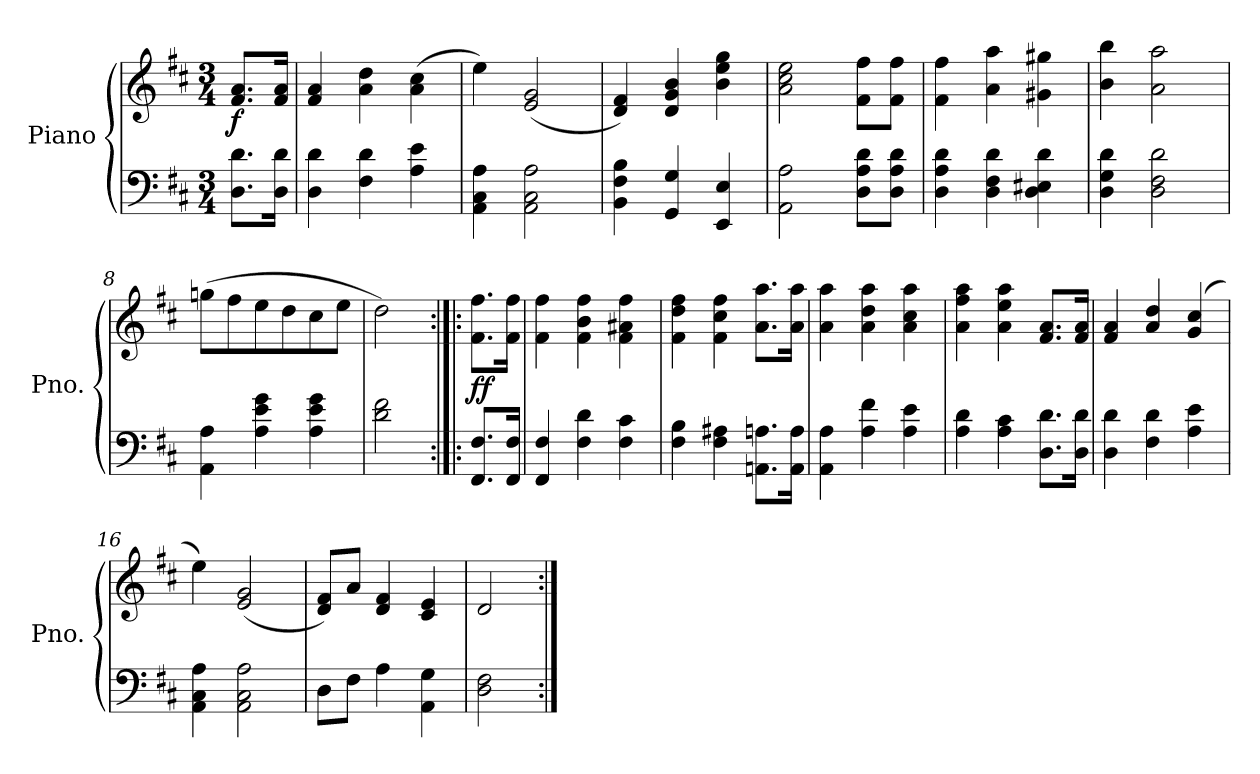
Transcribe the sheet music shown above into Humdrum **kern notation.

**kern	**kern	**dynam
*part1	*part1	*part1
*staff2	*staff1	*staff1/2
*I"Piano	*	*
*I'Pno.	*	*
*clefF4	*clefG2	*
*k[f#c#]	*k[f#c#]	*
*M3/4	*M3/4	*
*MM120	*MM120	*
=1	=1	=1
!	!	!LO:DY:b
8.D\ 8.d\L	8.f#/ 8.a/L	f
16D\ 16d\Jk	16f#/ 16a/Jk	.
=2	=2	=2
4D\ 4d\	4f#/ 4a/	.
4F#\ 4d\	4a\ 4dd\	.
4A\ 4e\	(>4a\ 4cc#\	.
=3	=3	=3
4AA\ 4C#\ 4A\	4ee\)	.
2AA\ 2C#\ 2A\	(<2e/ 2g/	.
=4	=4	=4
4BB\ 4F#\ 4B\	4d/ 4f#/)	.
4GG/ 4G/	4d/ 4g/ 4b/	.
4EE/ 4E/	4b\ 4ee\ 4gg\	.
=5	=5	=5
2AA\ 2A\	2a\ 2cc#\ 2ee\	.
8D\ 8A\ 8d\L	8f#\ 8ff#\L	.
8D\ 8A\ 8d\J	8f#\ 8ff#\J	.
!!LO:LB:g=z
=6	=6	=6
4D\ 4A\ 4d\	4f#\ 4ff#\	.
4D\ 4F#\ 4d\	4a\ 4aa\	.
4D\ 4E#X\ 4d\	4g#X\ 4gg#X\	.
=7	=7	=7
4D\ 4G\ 4d\	4b\ 4bb\	.
2D\ 2F#\ 2d\	2a\ 2aa\	.
=8	=8	=8
4AA\ 4A\	(>8ggn\L	.
.	8ff#\	.
4A\ 4e\ 4g\	8ee\	.
.	8dd\	.
4A\ 4e\ 4g\	8cc#\	.
.	8ee\J	.
=9	=9	=9
2d\ 2f#\	2dd\)	.
=10:|!|:	=10:|!|:	=10:|!|:
!	!	!LO:DY:b
8.FF#/ 8.F#/L	8.f#\ 8.ff#\L	ff
16FF#/ 16F#/Jk	16f#\ 16ff#\Jk	.
=11	=11	=11
4FF#/ 4F#/	4f#\ 4ff#\	.
4F#\ 4d\	4f#\ 4b\ 4ff#\	.
4F#\ 4c#\	4f#\ 4a#X\ 4ff#\	.
=12	=12	=12
4F#\ 4B\	4f#\ 4dd\ 4ff#\	.
4F#\ 4A#X\	4f#\ 4cc#\ 4ff#\	.
8.AAn\ 8.An\L	8.a\ 8.aa\L	.
16AA\ 16A\Jk	16a\ 16aa\Jk	.
!!LO:LB:g=z
=13	=13	=13
4AA\ 4A\	4a\ 4aa\	.
4A\ 4f#\	4a\ 4dd\ 4aa\	.
4A\ 4e\	4a\ 4cc#\ 4aa\	.
=14	=14	=14
4A\ 4d\	4a\ 4ff#\ 4aa\	.
4A\ 4c#\	4a\ 4ee\ 4aa\	.
8.D\ 8.d\L	8.f#/ 8.a/L	.
16D\ 16d\Jk	16f#/ 16a/Jk	.
=15	=15	=15
4D\ 4d\	4f#/ 4a/	.
4F#\ 4d\	4a/ 4dd/	.
4A\ 4e\	(>4g/ 4cc#/	.
=16	=16	=16
4AA\ 4C#\ 4A\	4ee\)	.
2AA\ 2C#\ 2A\	(<2e/ 2g/	.
=17	=17	=17
8D\L	8d/ 8f#/L)	.
8F#\J	8a/J	.
4A\	4d/ 4f#/	.
4AA\ 4G\	4c#/ 4e/	.
=18	=18	=18
2D\ 2F#\	2d/	.
=:|!	=:|!	=:|!
*-	*-	*-
